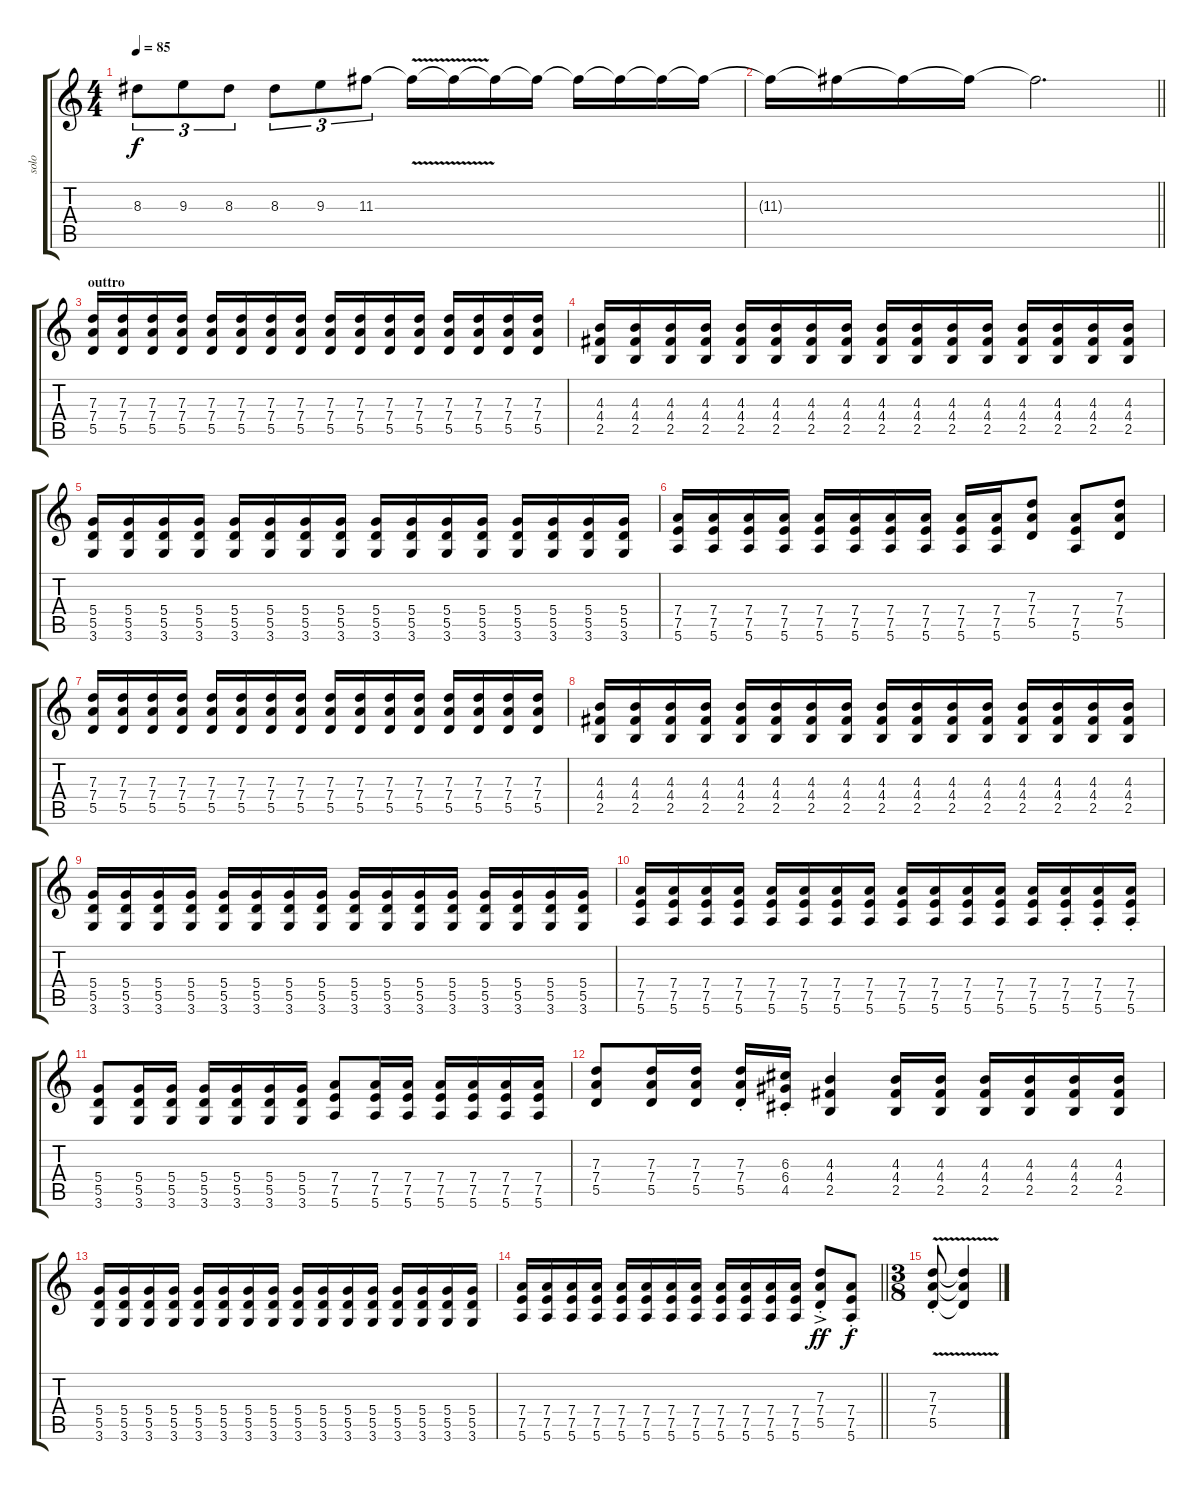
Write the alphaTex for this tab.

\track ("solo" "solo") {instrument overdrivenguitar}
\staff {score tabs}
\tuning (E4 B3 G3 D3 A2 E2) {hide}
\ts (4 4)
\tempo 85
\clef g2
\ks c
8.3.8{tu (3 2) dy f} 9.3.8{tu (3 2)} 8.3.8{tu (3 2)} 8.3.8{tu (3 2)} 9.3.8{tu (3 2)} 11.3.8{tu (3 2)} 11.3{v t}.16 11.3{t}.16 11.3{t}.16 11.3{t}.16 11.3{t}.16 11.3{t}.16 11.3{t}.16 11.3{t}.16 |
\barLineRight lightlight
11.3{t}.16 11.3{t}.16 11.3{t}.16 11.3{t}.16 11.3{t}.2{d} |
\section ("" "outtro")
(7.3 7.4 5.5).16 (7.3 7.4 5.5).16 (7.3 7.4 5.5).16 (7.3 7.4 5.5).16 (7.3 7.4 5.5).16 (7.3 7.4 5.5).16 (7.3 7.4 5.5).16 (7.3 7.4 5.5).16 (7.3 7.4 5.5).16 (7.3 7.4 5.5).16 (7.3 7.4 5.5).16 (7.3 7.4 5.5).16 (7.3 7.4 5.5).16 (7.3 7.4 5.5).16 (7.3 7.4 5.5).16 (7.3 7.4 5.5).16 |
(4.3 4.4 2.5).16 (4.3 4.4 2.5).16 (4.3 4.4 2.5).16 (4.3 4.4 2.5).16 (4.3 4.4 2.5).16 (4.3 4.4 2.5).16 (4.3 4.4 2.5).16 (4.3 4.4 2.5).16 (4.3 4.4 2.5).16 (4.3 4.4 2.5).16 (4.3 4.4 2.5).16 (4.3 4.4 2.5).16 (4.3 4.4 2.5).16 (4.3 4.4 2.5).16 (4.3 4.4 2.5).16 (4.3 4.4 2.5).16 |
(5.4 5.5 3.6).16 (5.4 5.5 3.6).16 (5.4 5.5 3.6).16 (5.4 5.5 3.6).16 (5.4 5.5 3.6).16 (5.4 5.5 3.6).16 (5.4 5.5 3.6).16 (5.4 5.5 3.6).16 (5.4 5.5 3.6).16 (5.4 5.5 3.6).16 (5.4 5.5 3.6).16 (5.4 5.5 3.6).16 (5.4 5.5 3.6).16 (5.4 5.5 3.6).16 (5.4 5.5 3.6).16 (5.4 5.5 3.6).16 |
(7.4 7.5 5.6).16 (7.4 7.5 5.6).16 (7.4 7.5 5.6).16 (7.4 7.5 5.6).16 (7.4 7.5 5.6).16 (7.4 7.5 5.6).16 (7.4 7.5 5.6).16 (7.4 7.5 5.6).16 (7.4 7.5 5.6).16 (7.4 7.5 5.6).16 (7.3 7.4 5.5).8 (7.4 7.5 5.6).8 (7.3 7.4 5.5).8 |
(7.3 7.4 5.5).16 (7.3 7.4 5.5).16 (7.3 7.4 5.5).16 (7.3 7.4 5.5).16 (7.3 7.4 5.5).16 (7.3 7.4 5.5).16 (7.3 7.4 5.5).16 (7.3 7.4 5.5).16 (7.3 7.4 5.5).16 (7.3 7.4 5.5).16 (7.3 7.4 5.5).16 (7.3 7.4 5.5).16 (7.3 7.4 5.5).16 (7.3 7.4 5.5).16 (7.3 7.4 5.5).16 (7.3 7.4 5.5).16 |
(4.3 4.4 2.5).16 (4.3 4.4 2.5).16 (4.3 4.4 2.5).16 (4.3 4.4 2.5).16 (4.3 4.4 2.5).16 (4.3 4.4 2.5).16 (4.3 4.4 2.5).16 (4.3 4.4 2.5).16 (4.3 4.4 2.5).16 (4.3 4.4 2.5).16 (4.3 4.4 2.5).16 (4.3 4.4 2.5).16 (4.3 4.4 2.5).16 (4.3 4.4 2.5).16 (4.3 4.4 2.5).16 (4.3 4.4 2.5).16 |
(5.4 5.5 3.6).16 (5.4 5.5 3.6).16 (5.4 5.5 3.6).16 (5.4 5.5 3.6).16 (5.4 5.5 3.6).16 (5.4 5.5 3.6).16 (5.4 5.5 3.6).16 (5.4 5.5 3.6).16 (5.4 5.5 3.6).16 (5.4 5.5 3.6).16 (5.4 5.5 3.6).16 (5.4 5.5 3.6).16 (5.4 5.5 3.6).16 (5.4 5.5 3.6).16 (5.4 5.5 3.6).16 (5.4 5.5 3.6).16 |
(7.4 7.5 5.6).16 (7.4 7.5 5.6).16 (7.4 7.5 5.6).16 (7.4 7.5 5.6).16 (7.4 7.5 5.6).16 (7.4 7.5 5.6).16 (7.4 7.5 5.6).16 (7.4 7.5 5.6).16 (7.4 7.5 5.6).16 (7.4 7.5 5.6).16 (7.4 7.5 5.6).16 (7.4 7.5 5.6).16 (7.4 7.5 5.6).16 (7.4{st} 7.5{st} 5.6).16 (7.4{st} 7.5{st} 5.6{st}).16 (7.4{st} 7.5{st} 5.6).16 |
(5.4 5.5 3.6).8 (5.4 5.5 3.6).16 (5.4 5.5 3.6).16 (5.4 5.5 3.6).16 (5.4 5.5 3.6).16 (5.4 5.5 3.6).16 (5.4 5.5 3.6).16 (7.4 7.5 5.6).8 (7.4 7.5 5.6).16 (7.4 7.5 5.6).16 (7.4 7.5 5.6).16 (7.4 7.5 5.6).16 (7.4 7.5 5.6).16 (7.4 7.5 5.6).16 |
(7.3 7.4 5.5).8 (7.3 7.4 5.5).16 (7.3 7.4 5.5).16 (7.3{st} 7.4{st} 5.5{st}).16 (6.3{st} 6.4{st} 4.5{st}).16 (4.3 4.4 2.5).4 (4.3 4.4 2.5).16 (4.3 4.4 2.5).16 (4.3 4.4 2.5).16 (4.3 4.4 2.5).16 (4.3 4.4 2.5).16 (4.3 4.4 2.5).16 |
(5.4 5.5 3.6).16 (5.4 5.5 3.6).16 (5.4 5.5 3.6).16 (5.4 5.5 3.6).16 (5.4 5.5 3.6).16 (5.4 5.5 3.6).16 (5.4 5.5 3.6).16 (5.4 5.5 3.6).16 (5.4 5.5 3.6).16 (5.4 5.5 3.6).16 (5.4 5.5 3.6).16 (5.4 5.5 3.6).16 (5.4 5.5 3.6).16 (5.4 5.5 3.6).16 (5.4 5.5 3.6).16 (5.4 5.5 3.6).16 |
\barLineRight lightlight
(7.4 7.5 5.6).16 (7.4 7.5 5.6).16 (7.4 7.5 5.6).16 (7.4 7.5 5.6).16 (7.4 7.5 5.6).16 (7.4 7.5 5.6).16 (7.4 7.5 5.6).16 (7.4 7.5 5.6).16 (7.4 7.5 5.6).16 (7.4 7.5 5.6).16 (7.4 7.5 5.6).16 (7.4 7.5 5.6).16 (7.3{st} 7.4{ac st} 5.5{st}).8{dy ff} (7.4{st} 7.5{st} 5.6{st}).8{dy f} |
\ts (3 8)
(7.3{st} 7.4{v st} 5.5{st}).8 (7.3{t} 7.4{t} 5.5{t}).4
